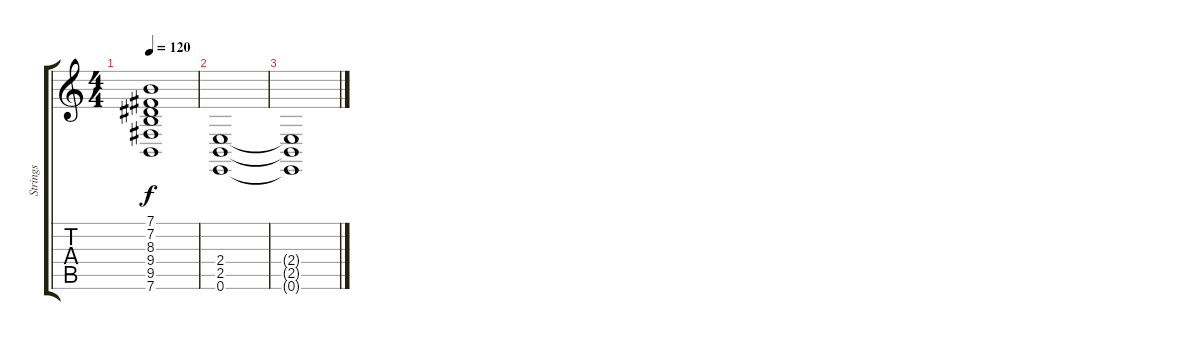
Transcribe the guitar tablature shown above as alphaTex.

\track ("Strings" "Strings") {instrument stringensemble1}
\staff {score tabs}
\tuning (E4 B3 G3 D3 A2 E2) {hide}
\ts (4 4)
\tempo 120
\clef g2
\ks c
(7.1 7.2 8.3 9.4 9.5 7.6).1{dy f} |
(2.4 2.5 0.6).1{volume 0} |
(2.4{t} 2.5{t} 0.6{t}).1
